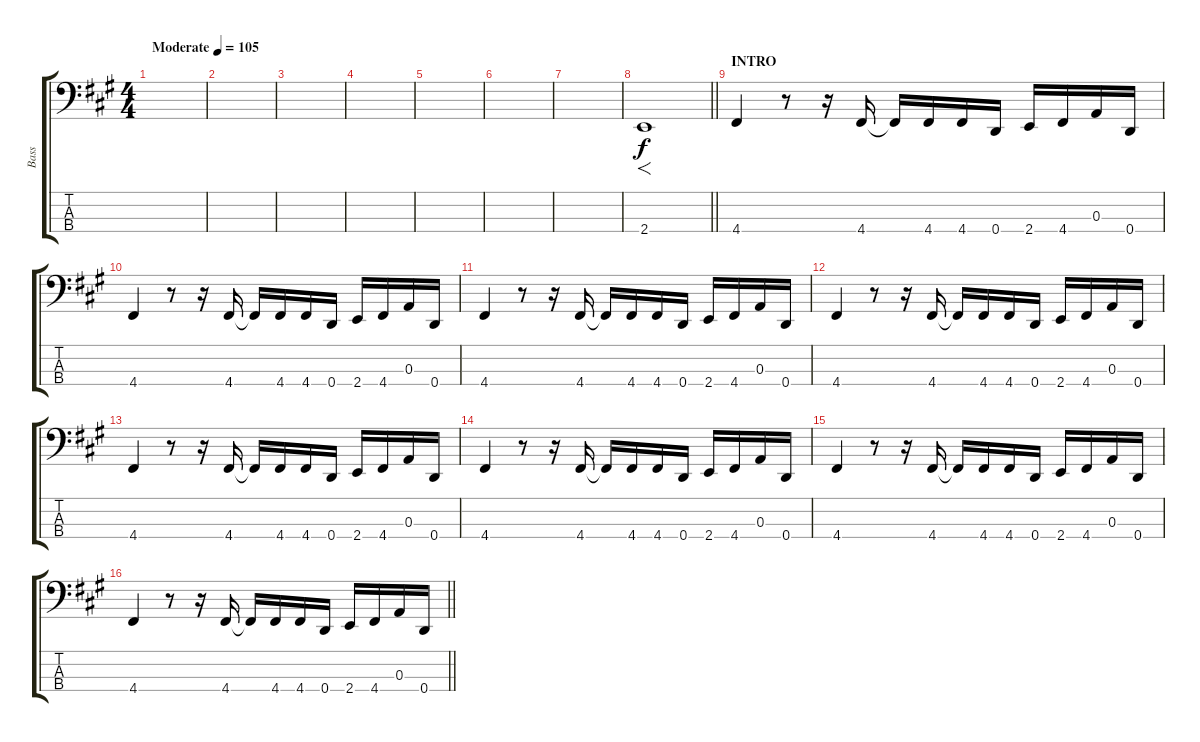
\track ("Bass " "Bass ") {instrument electricbassfinger}
\staff {score tabs}
\tuning (G2 D2 A1 D1) {hide}
\ts (4 4)
\tempo (105 "Moderate")
\clef f4
\ks f#minor
|
|
|
|
|
|
|
\barLineRight lightlight
2.4.1{f} |
\section ("" "INTRO")
4.4.4 r.8 r.16 4.4.16 4.4{t}.16 4.4.16 4.4.16 0.4.16 2.4.16 4.4.16 0.3.16 0.4.16 |
4.4.4 r.8 r.16 4.4.16 4.4{t}.16 4.4.16 4.4.16 0.4.16 2.4.16 4.4.16 0.3.16 0.4.16 |
4.4.4 r.8 r.16 4.4.16 4.4{t}.16 4.4.16 4.4.16 0.4.16 2.4.16 4.4.16 0.3.16 0.4.16 |
4.4.4 r.8 r.16 4.4.16 4.4{t}.16 4.4.16 4.4.16 0.4.16 2.4.16 4.4.16 0.3.16 0.4.16 |
4.4.4 r.8 r.16 4.4.16 4.4{t}.16 4.4.16 4.4.16 0.4.16 2.4.16 4.4.16 0.3.16 0.4.16 |
4.4.4 r.8 r.16 4.4.16 4.4{t}.16 4.4.16 4.4.16 0.4.16 2.4.16 4.4.16 0.3.16 0.4.16 |
4.4.4 r.8 r.16 4.4.16 4.4{t}.16 4.4.16 4.4.16 0.4.16 2.4.16 4.4.16 0.3.16 0.4.16 |
\barLineRight lightlight
4.4.4 r.8 r.16 4.4.16 4.4{t}.16 4.4.16 4.4.16 0.4.16 2.4.16 4.4.16 0.3.16 0.4.16
